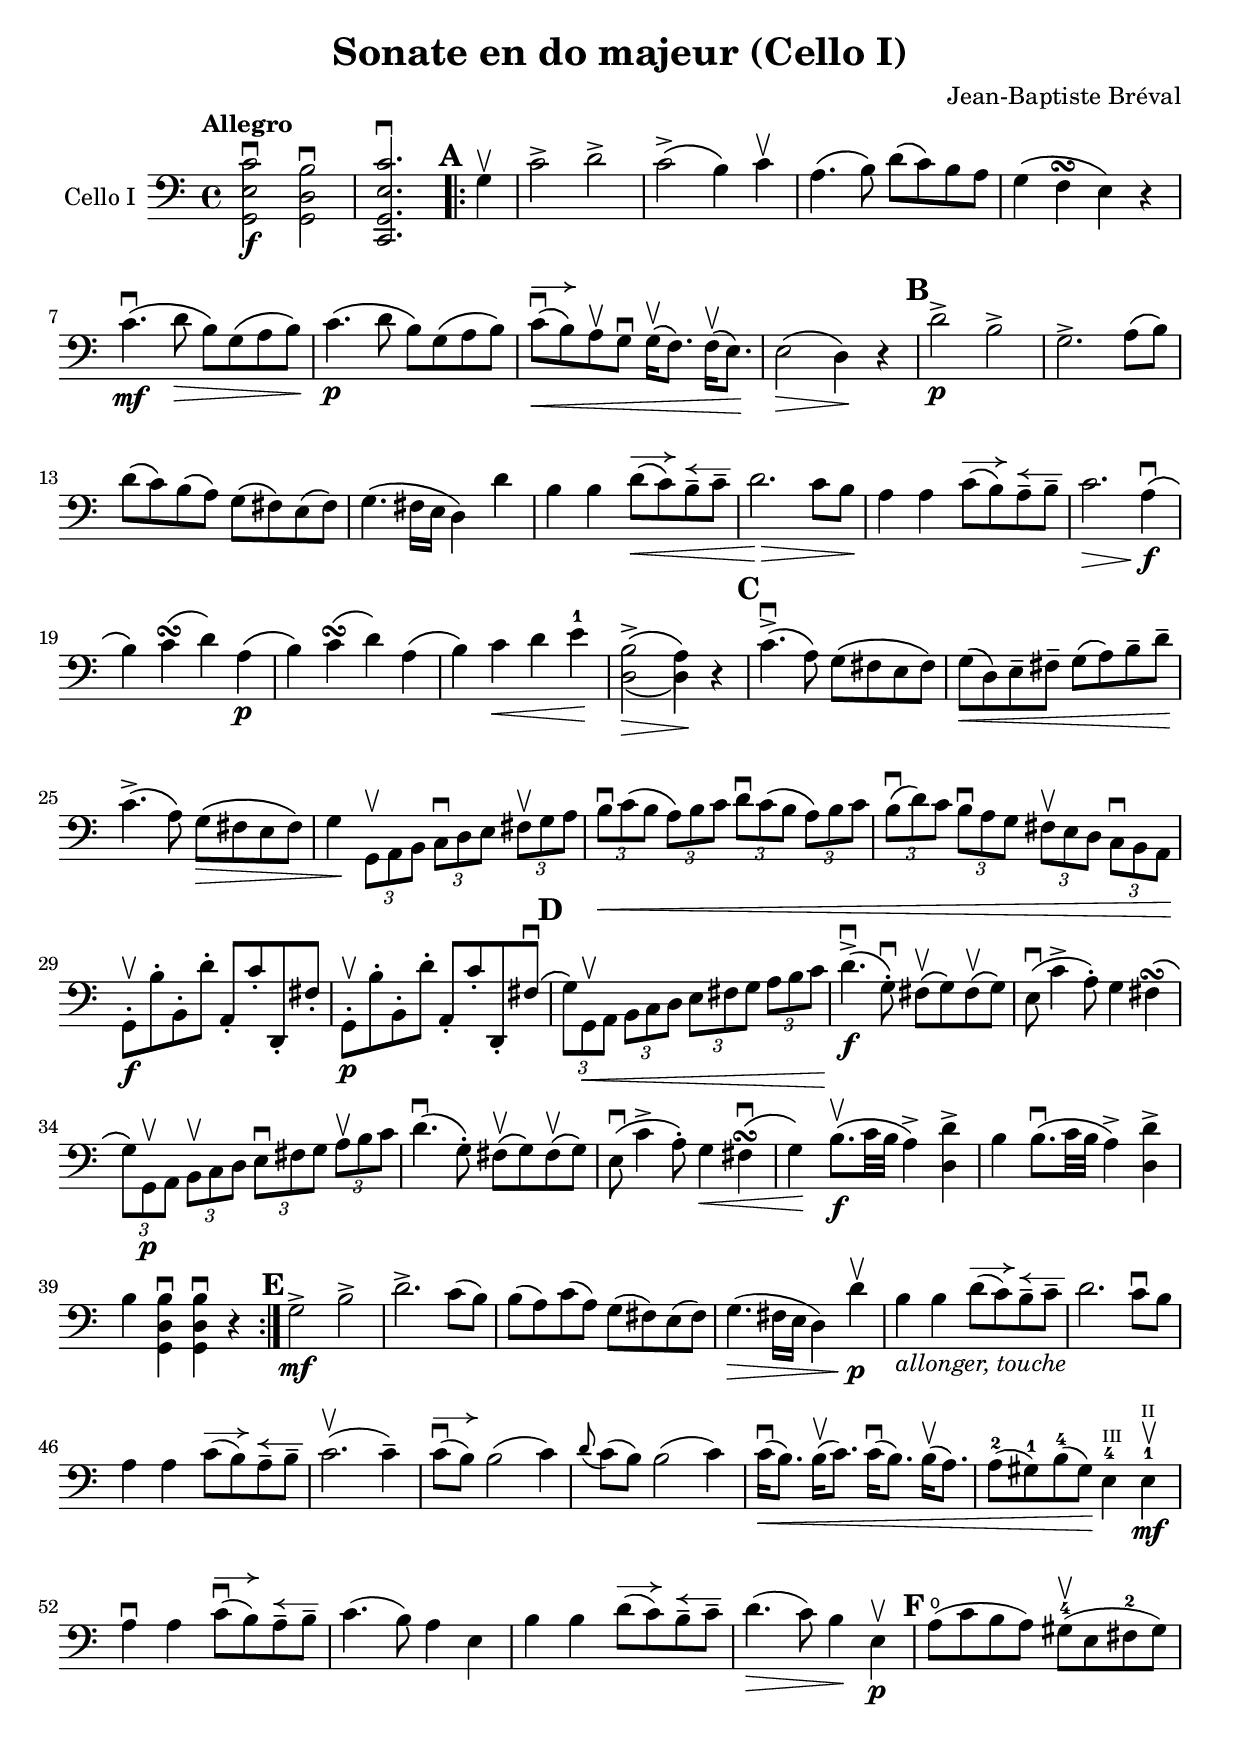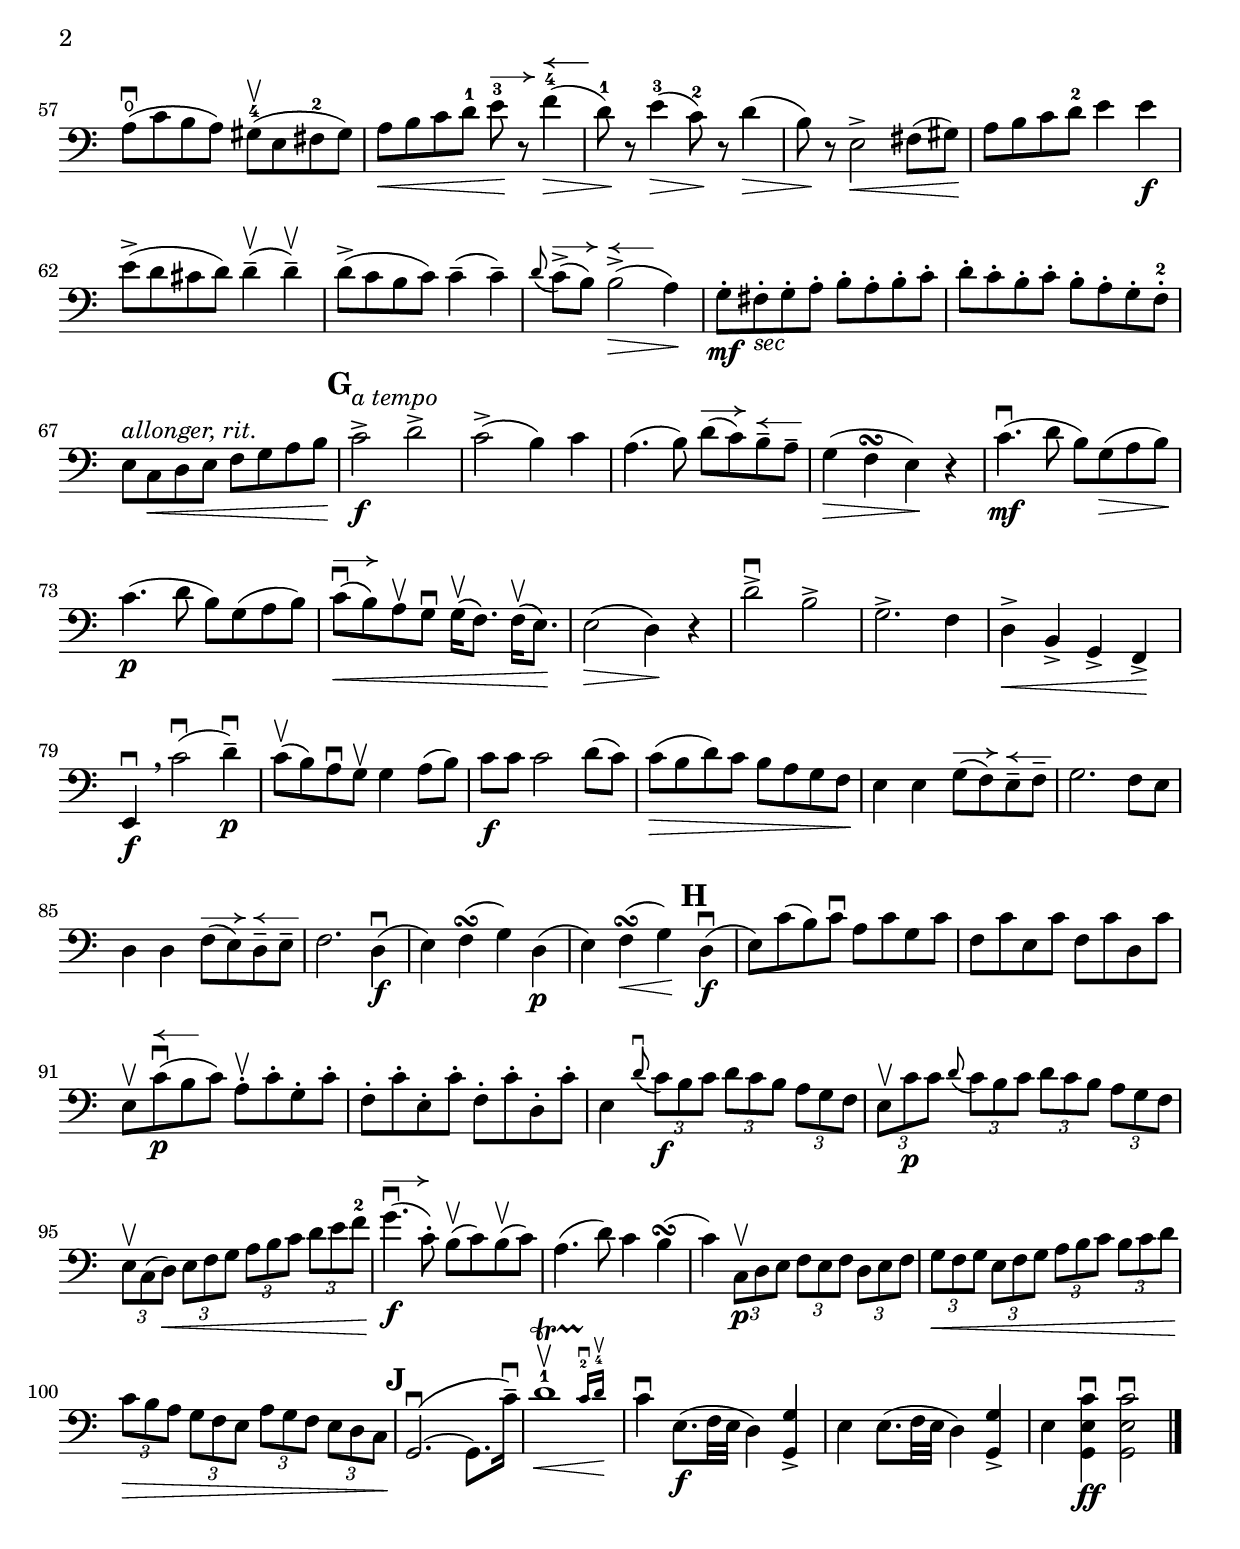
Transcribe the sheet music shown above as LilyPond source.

#(set-global-staff-size 21)

\version "2.18.2"

\header {
  title = "Sonate en do majeur (Cello I)"
  composer = "Jean-Baptiste Bréval"
}

\language "italiano"

allonger = \markup {
  \center-column {
    \combine
    \draw-line #'(-4 . 0)
    \arrow-head #X #RIGHT ##f
  }
}

retenir = \markup {
  \center-column {
    \concat {
      \arrow-head #X #LEFT ##f
      \hspace #-1
      \draw-line #'(-4 . 0)
    }
  }
}

\score {
    \new Staff
    \with {instrumentName = #"Cello I"}
    {
      \override Hairpin.to-barline = ##f
      \tempo Allegro
      \time 4/4
      \key do \major
      \clef bass
      << sol,2\f mi2 do'2\downbow >>
      << sol,2 re2 si2\downbow >>                         % 1'
      << do,2. sol,2. mi2. do'2.\downbow >>               % 2'
      \repeat volta 2 {
        \mark \default
        \partial 4
        sol4\upbow                                        % 1
        do'2-> re'2->                                     % 2
        do'2->\(si4\) do'4\upbow                          % 3
        la4.\(si8\) re'8\(do'8\) si8 la8                  % 4
        sol4\(fa4\turn mi4\) r4                           % 5
        do'4.\mf\downbow\(re'8\> si8\) sol8\(la8 si8\!\)  % 6
        do'4.\p\(re'8 si8\) sol8\(la8 si8\)               % 7
        do'8\downbow^\allonger\<\(si8\)
        la8\upbow sol8\downbow
        sol16\upbow\(fa8.\) fa16\upbow\(mi8.\)\!          % 8
        mi2\>\(re4\)\! r4                                 % 9
        \mark \default
        re'2->\p si2->                                    % 10
        sol2.-> la8\(si8\)                                % 11
        re'8\(do'8\) si\(la8\) sol8\(fad8\) mi8\(fad8\)   % 12
        sol4.\(fad16 mi16 re4\) re'4                      % 13
        si4 si4 re'8^\allonger\<\(do'8\)
        si8\tenuto^\retenir do'8\tenuto                   % 14
        re'2.\!\> do'8 si8\!                              % 15
        la4 la4 do'8^\allonger\(si8\)
        la8\tenuto^\retenir si8\tenuto                    % 16
        do'2.\> la4\!\downbow\f\(                         % 17
        si4\) do'4\turn\(re'4\) la4\p\(                   % 18
        si4\) do'4\turn\(re'4\) la4\(                     % 19
        si4\) do'4\< re'4 mi'4-1\!                        % 20
        << {\stemDown si2->\(la4\)}\\
           {re2\>\(re4\)\!} >>
        r4                                                % 21
        \mark \default
        do'4.->\downbow\(la8\) sol8\(fad8 mi8 fad8\)      % 22
        sol8\<\(re8\) mi8\tenuto fad8\tenuto
        sol8\(la8\) si8\tenuto re'8\tenuto\!              % 23
        do'4.->\(la8\) sol8\>\(fad8 mi8 fad8\)            % 24
        sol4\!
        \tupletDown
        \stemDown
        \tuplet 3/2 {sol,8\upbow la,8 si,8}
        \tuplet 3/2 {do8\downbow re8 mi8}
        \tuplet 3/2 {fad8\upbow sol8 la8}                 % 25
        \tuplet 3/2 {si8\downbow\< do'8\(si8}
        \tuplet 3/2 {la8\) si8 do'8}
        \tuplet 3/2 {re'8\downbow do'8\(si8}
        \tuplet 3/2 {la8\) si8 do'8}                      % 26
        \tuplet 3/2 {si8\downbow\(re'8\) do'8}
        \tuplet 3/2 {si8\downbow la8 sol8}
        \tuplet 3/2 {fad8\upbow mi8 re8}
        \tuplet 3/2 {do8\downbow si,8 la,8\!}             % 27
        \stemNeutral
        sol,8-.\f\upbow si8-. si,8-. re'8-. la,8-. do'8-.
        re,8-. fad8-.                                     % 28
        sol,8-.\p\upbow si8-. si,8-. re'8-. la,8-. do'8-.
        re,8-. fad8\downbow\(                             % 29
        \mark \default
        \stemDown
        \tuplet 3/2 {sol8\) sol,8\upbow\< la,8}
        \tuplet 3/2 {si,8 do8 re8}
        \tuplet 3/2 {mi8 fad8 sol8}
        \tuplet 3/2 {la8 si8 do'8\!}                      % 30
        \stemNeutral
        re'4.->\downbow\f\(sol8-.\downbow\)
        fad8\upbow\(sol8\) fad8\upbow\(sol8\)             % 31
        mi8\downbow\(do'4-> la8-.\)
        sol4 fad4\turn\(                                  % 32
        \stemDown
        \tuplet 3/2 {sol8\) sol,8\p\upbow  la,8}
        \tuplet 3/2 {si,8\upbow do8 re8}
        \tuplet 3/2 {mi8\downbow fad8 sol8}
        \tuplet 3/2 {la8\upbow si8 do'8}                  % 33
        \stemNeutral
        re'4.\downbow\(sol8-.\)
        fad8\upbow\(sol8\) fad8\upbow\(sol8\)             % 34
        mi8\downbow\(do'4-> la8-.\)
        sol4\< fad4\downbow\turn\(                        % 35
        sol4\!\) si8.\f\upbow\(do'32 si32 la4->\)
        <<re4 re'4-> >>                                   % 36
        si4 si8.\downbow\(do'32 si32 la4->\)
        <<re4 re'4-> >>                                   % 37
        si4
        <<sol,4 re4 si4\downbow>>
        <<sol,4 re4 si4\downbow>> r4                      % 38
      }
      \mark \default
      sol2->\mf si2->                                     % 39
      re'2.-> do'8(si8)                                   % 40
      si8(la8) do'8(la8) sol8(fad8) mi8(fad8)             % 41
      sol4.\>(fad16 mi16 re4) re'4\p\upbow\!              % 42
      si4_\markup{\italic "allonger, touche"}
      si4 re'8^\allonger(do'8)
      si8\tenuto^\retenir do'8\tenuto                     % 43
      re'2. do'8\downbow si8                              % 44
      la4 la4 do'8^\allonger(si8)
      la8\tenuto^\retenir si8\tenuto                      % 45
      do'2.\upbow(do'4\tenuto)                            % 46
      do'8^\allonger\downbow(si8) si2(do'4)               % 47
      \appoggiatura re'8 do'8(si8) si2(do'4)              % 48
      do'16\<\downbow(si8.) si16\upbow(do'8.)
      do'16\downbow(si8.) si16\upbow(la8.)                % 49
      la8-2(sold8-1) si8-4(sold8)\!
      mi4-4^\markup{\teeny III}
      mi4-1^\markup{\teeny II}\upbow\mf                   % 50
      la4\downbow la4
      do'8\downbow^\allonger(si8)
      la8\tenuto^\retenir si8\tenuto                      % 51
      do'4.(si8) la4 mi4                                  % 52
      si4 si4 re'8^\allonger(do'8)
      si8\tenuto^\retenir do'8\tenuto                     % 53
      re'4.\>(do'8) si4\! mi4\upbow\p                     % 54
      \mark \default
      la8\open(do'8 si8 la8)
      sold8-4\upbow(mi8 fad8-2 sold8)                     % 55
      la8\downbow\open(do'8 si8 la8)
      sold8-4\upbow (mi8 fad8-2 sold8)                    % 56
      la8\< si8 do'8 re'8-1 mi'8-3^\allonger\!
      r8 fa'4-4^\retenir\>(                               % 57
      re'8-1)\! r8 mi'4-3\>(do'8-2)\! r8 re'4\>(          % 58
      si8)\! r8 mi2->\< fad8(sold8)\!                     % 59
      la8 si8 do'8 re'8-2 mi'4\! mi'4\f                   % 60
      mi'8->(re'8 dod'8 re'8)
      re'4\upbow\tenuto(re'4\upbow\tenuto)                % 61
      re'8->(do'8 si8 do'8) do'4\tenuto(do'4\tenuto)      % 62
      \appoggiatura re'8 do'8^\allonger->(si8)
      si2->^\retenir\>(la4)\!                             % 63
      sol8\mf-. fad8-._\markup{\italic sec}
      sol8-. la8-. si8-. la8-. si8-. do'8-.               % 64
      re'8-. do'8-. si8-. do'8-. si8-. la8-.
      sol8-. fa8-2-.                                      % 65
      mi8^\markup{\italic "allonger, rit."}
      do8\<re8 mi8 fa8 sol8 la8 si8\!                     % 66
      \mark\default
      do'2\f->^\markup{\italic "a tempo"} re'2->          % 67
      do'2->(si4) do'4                                    % 68
      la4.(si8) re'8^\allonger(do'8)
      si8\tenuto^\retenir la8\tenuto                      % 69
      sol4\>(fa\turn mi4)\! r4                            % 70
      do'4.\mf\downbow(re'8 si8) sol8\>(la8 si8)\!        % 71
      do'4.\p(re'8 si8) sol8(la 8 si8)                    % 72
      do'8\downbow^\allonger\<\(si8\)
      la8\upbow sol8\downbow
      sol16\upbow\(fa8.\) fa16\upbow\(mi8.\)\!            % 73
      mi2\>\(re4\)\! r4                                   % 74
      re'2->\downbow si2->                                % 75
      sol2.-> fa4                                         % 76
      re4->\< si,4-> sol,4-> fa,4->\!                     % 77
      mi,4\f\downbow \breathe
      do'2\downbow(re'4\downbow\tenuto\p)                 % 78
      do'8\upbow(si8) la8\downbow sol8\upbow
      sol4 la8(si8)                                       % 79
      do'8\f do'8 do'2 re'8(do'8)                         % 80
      do'8\>(si8 re'8) do'8 si8 la8 sol8 fa8\!            % 81
      mi4 mi4 sol8^\allonger(fa8)
      mi8\tenuto^\retenir fa8\tenuto                      % 82
      sol2. fa8 mi8                                       % 83
      re4 re4 fa8^\allonger(mi8)
      re8\tenuto^\retenir mi8\tenuto                      % 84
      fa2. re4\f\downbow(                                 % 85
      mi4) fa4\turn(sol4) re4\p(                          % 86
      mi4) fa4\turn\<(sol4)\!
      \mark \default
      re4\downbow\f(                                      % 87
      mi8) do'8(si8) do'8\downbow la8 do'8 sol8 do'8      % 88
      fa8 do'8 mi8 do'8 fa8 do'8 re8 do'8                 % 89
      mi8\upbow do'8\p\downbow^\retenir(si8 do'8)
      la8-.\upbow do'8-. sol8-. do'8-.                    % 90
      fa8-. do'8-. mi8-. do'8-. fa8-. do'8-.
      re8-. do'8-.                                        % 91
      mi4
      \appoggiatura re'8\downbow
      \tuplet 3/2 {do'8\f si8 do'8}
      \tuplet 3/2 {re'8 do'8 si8}
      \tuplet 3/2 {la8 sol8 fa8}                          % 92
      \tuplet 3/2 {mi8\upbow do'8\p do'8}
      \appoggiatura re'8
      \tuplet 3/2 {do'8 si8 do'8}
      \tuplet 3/2 {re'8 do'8 si8}
      \tuplet 3/2 {la8 sol8 fa8}                          % 93
      \tuplet 3/2 {mi8\upbow do8(re8)\<}
      \tuplet 3/2 {mi8 fa8 sol8}
      \tuplet 3/2 {la8 si8 do'8}
      \tuplet 3/2 {re'8 mi'8 fa'8-2\!}                    % 94
      sol'4.^\allonger\downbow\f(do'8-.)
      si8\upbow(do'8) si8\upbow(do'8)                     % 95
      la4.(re'8) do'4 si4\turn(                           % 96
      do'4)
      \tuplet 3/2 {do8\p\upbow re8 mi8}
      \tuplet 3/2 {fa8 mi8 fa8}
      \tuplet 3/2 {re8 mi8 fa8}                           % 97
      \tuplet 3/2 {sol8\< fa8 sol8}
      \tuplet 3/2 {mi8 fa8 sol8}
      \tuplet 3/2 {la8 si8 do'8}
      \tuplet 3/2 {si8 do'8 re'8\!}                       % 98
      \tuplet 3/2 {do'8\> si8 la8}
      \tuplet 3/2 {sol8 fa8 mi8}
      \tuplet 3/2 {la8 sol8 fa8}
      \tuplet 3/2 {mi8 re8 do8\!}                         % 99
      \mark \default
      sol,2.\downbow\((sol,8.) do'16\tenuto\downbow\)     % 100
      \afterGrace re'1-1\startTrillSpan\upbow\<
      {do'16-2\downbow re'16-4\upbow\stopTrillSpan\!}     % 101
      do'4\downbow mi8.\f(fa32 mi32 re4)
      <<sol,4-> sol4>>                                    % 102
      mi4 mi8.(fa32 mi32 re4)
      <<sol,4-> sol4>>                                    % 103
      mi4
      <<sol,4\ff mi4 do'4\downbow>>
      <<sol,2 mi2 do'2\downbow>>                          % 103
      \bar "|."
    }
}
